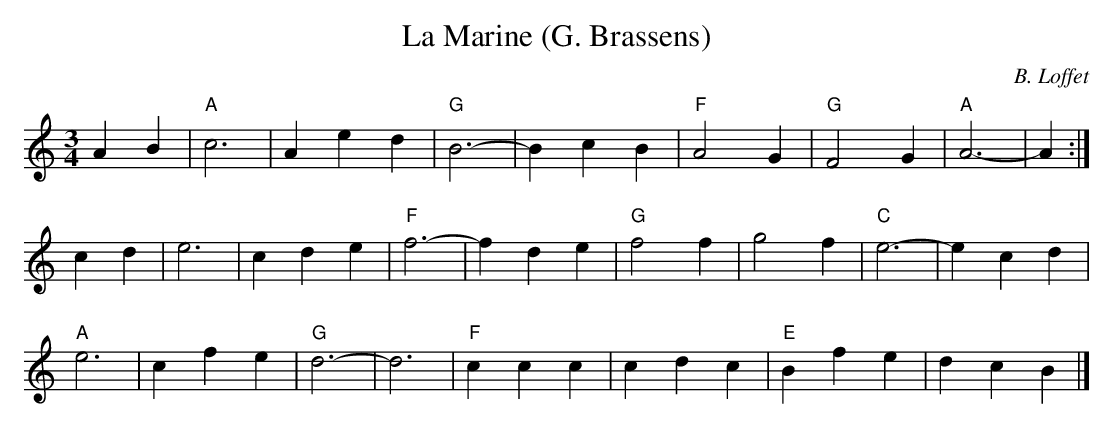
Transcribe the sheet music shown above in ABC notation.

X:1
T:La Marine (G. Brassens)
C:B. Loffet
M:3/4
L:1/4
K:C
AB|"A"c3|Aed|"G"B3-|BcB|"F"A2G|"G"F2G|"A"A3-|A:|
cd|e3|cde|"F"f3-|fde|"G"f2f|g2f|"C"e3-|ecd|
"A"e3|cfe|"G"d3-|d3|"F"ccc|cdc|"E"Bfe|dcB|]
